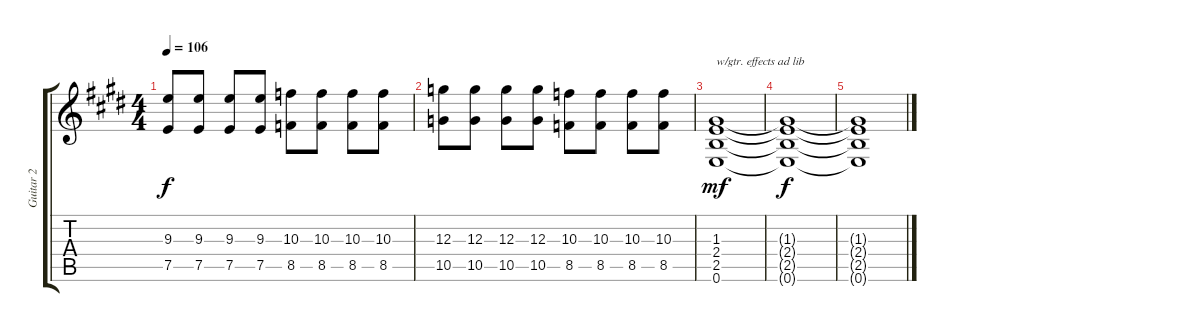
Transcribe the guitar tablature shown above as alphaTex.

\track ("Guitar 2" "Guitar 2") {instrument distortionguitar}
\staff {score tabs}
\tuning (E4 B3 G3 D3 A2 E2) {hide}
\ts (4 4)
\tempo 106
\clef g2
\ks e
(9.3 7.5).8{dy f} (9.3 7.5).8 (9.3 7.5).8 (9.3 7.5).8 (10.3 8.5).8 (10.3 8.5).8 (10.3 8.5).8 (10.3 8.5).8 |
(12.3 10.5).8 (12.3 10.5).8 (12.3 10.5).8 (12.3 10.5).8 (10.3 8.5).8 (10.3 8.5).8 (10.3 8.5).8 (10.3 8.5).8 |
(1.3 2.4 2.5 0.6).1{txt "w/gtr. effects ad lib" dy mf} |
(1.3{t} 2.4{t} 2.5{t} 0.6{t}).1{dy f} |
(1.3{t} 2.4{t} 2.5{t} 0.6{t}).1
